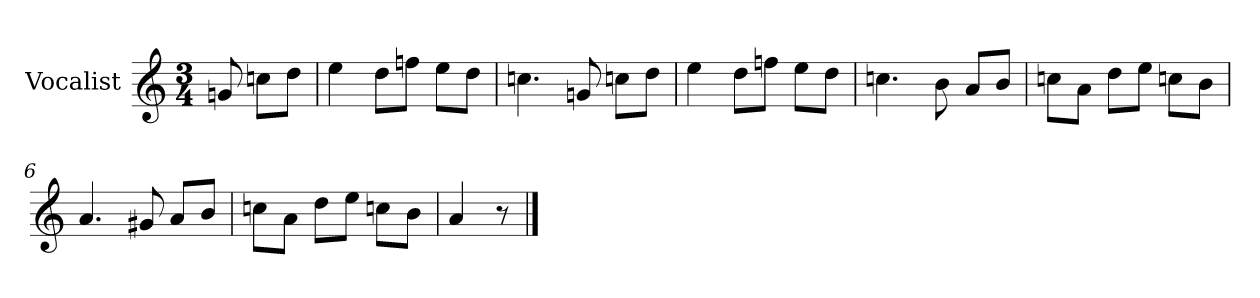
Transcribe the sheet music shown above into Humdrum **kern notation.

**kern
*part1
*staff1
*I"Vocalist
*k[]
*a:
*M3/4
=
8gn
8ccnL
8ddJ
=1
4ee
8ddL
8ffnJ
8eeL
8ddJ
=2
4.ccn
8gn
8ccnL
8ddJ
=3
4ee
8ddL
8ffnJ
8eeL
8ddJ
=4
4.ccn
8b
8aL
8bJ
=5
8ccnL
8aJ
8ddL
8eeJ
8ccnL
8bJ
=6
4.a
8g#X
8aL
8bJ
=7
8ccnL
8aJ
8ddL
8eeJ
8ccnL
8bJ
=8
4a
8r
==
*-
